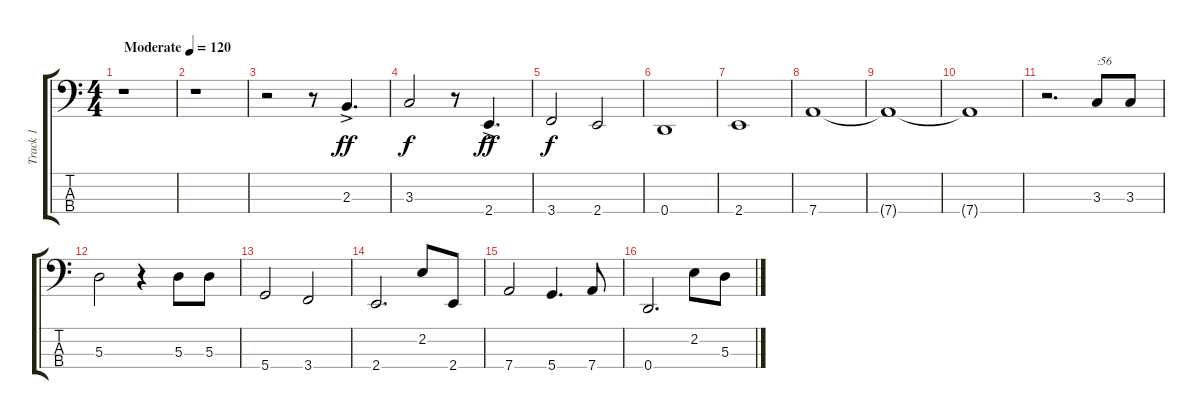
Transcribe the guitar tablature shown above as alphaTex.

\track ("Track 1" "Track 1") {instrument electricbassfinger}
\staff {score tabs}
\tuning (G2 D2 A1 D1) {hide}
\ts (4 4)
\tempo (120 "Moderate")
\clef f4
\ks c
r.1{dy ff instrument electricbassfinger} |
r.1 |
r.2 r.8 2.3{ac}.4{d} |
3.3.2{dy f} r.8 2.4{ac}.4{d dy ff} |
3.4.2{dy f} 2.4.2 |
0.4.1 |
2.4.1 |
7.4.1 |
7.4{t}.1 |
7.4{t}.1 |
r.2{d} 3.3.8{txt ":56"} 3.3.8 |
5.3.2 r.4 5.3.8 5.3.8 |
5.4.2 3.4.2 |
2.4.2{d} 2.2.8 2.4.8 |
7.4.2 5.4.4{d} 7.4.8 |
0.4.2{d} 2.2.8 5.3.8
